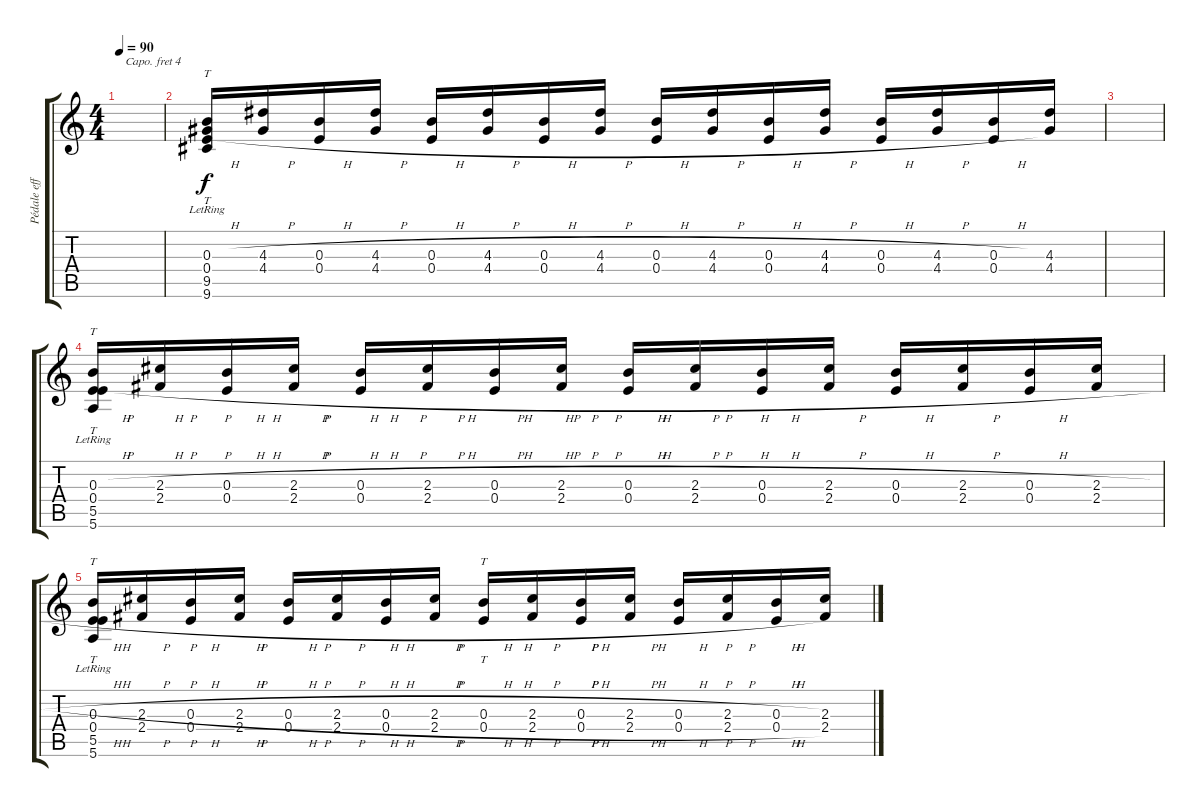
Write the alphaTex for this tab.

\track ("Pédale effet" "Pédale eff") {instrument electricguitarjazz}
\staff {score tabs}
\capo 4
\tuning (E4 C4 G3 C3 G2 C2) {hide}
\ts (4 4)
\tempo 90
\clef g2
\ks c
|
(0.3{h} 0.4{h} 9.5 9.6{lr}).16{tt volume 16} (4.3{h} 4.4{h}).16 (0.3{h} 0.4{h}).16 (4.3{h} 4.4{h}).16 (0.3{h} 0.4{h}).16 (4.3{h} 4.4{h}).16 (0.3{h} 0.4{h}).16 (4.3{h} 4.4{h}).16 (0.3{h} 0.4{h}).16 (4.3{h} 4.4{h}).16 (0.3{h} 0.4{h}).16 (4.3{h} 4.4{h}).16 (0.3{h} 0.4{h}).16 (4.3{h} 4.4{h}).16 (0.3{h} 0.4{h}).16 (4.3 4.4).16 |
|
(0.3{h} 0.4{h} 5.5 5.6{lr}).16{tt volume 16} (2.3{h} 2.4{h}).16 (0.3{h} 0.4{h}).16 (2.3{h} 2.4{h}).16 (0.3{h} 0.4{h}).16 (2.3{h} 2.4{h}).16 (0.3{h} 0.4{h}).16 (2.3{h} 2.4{h}).16 (0.3{h} 0.4{h}).16 (2.3{h} 2.4{h}).16 (0.3{h} 0.4{h}).16 (2.3{h} 2.4{h}).16 (0.3{h} 0.4{h}).16 (2.3{h} 2.4{h}).16 (0.3{h} 0.4{h}).16 (2.3{h} 2.4{h}).16 |
(0.3{h} 0.4{h} 5.5{lr} 5.6{lr}).16{tt} (2.3{h} 2.4{h}).16 (0.3{h} 0.4{h}).16 (2.3{h} 2.4{h}).16 (0.3{h} 0.4{h}).16 (2.3{h} 2.4{h}).16 (0.3{h} 0.4{h}).16 (2.3{h} 2.4{h}).16 (0.3{h} 0.4{h}).16{tt} (2.3{h} 2.4{h}).16 (0.3{h} 0.4{h}).16 (2.3{h} 2.4{h}).16 (0.3{h} 0.4{h}).16 (2.3{h} 2.4{h}).16 (0.3{h} 0.4{h}).16 (2.3 2.4).16
